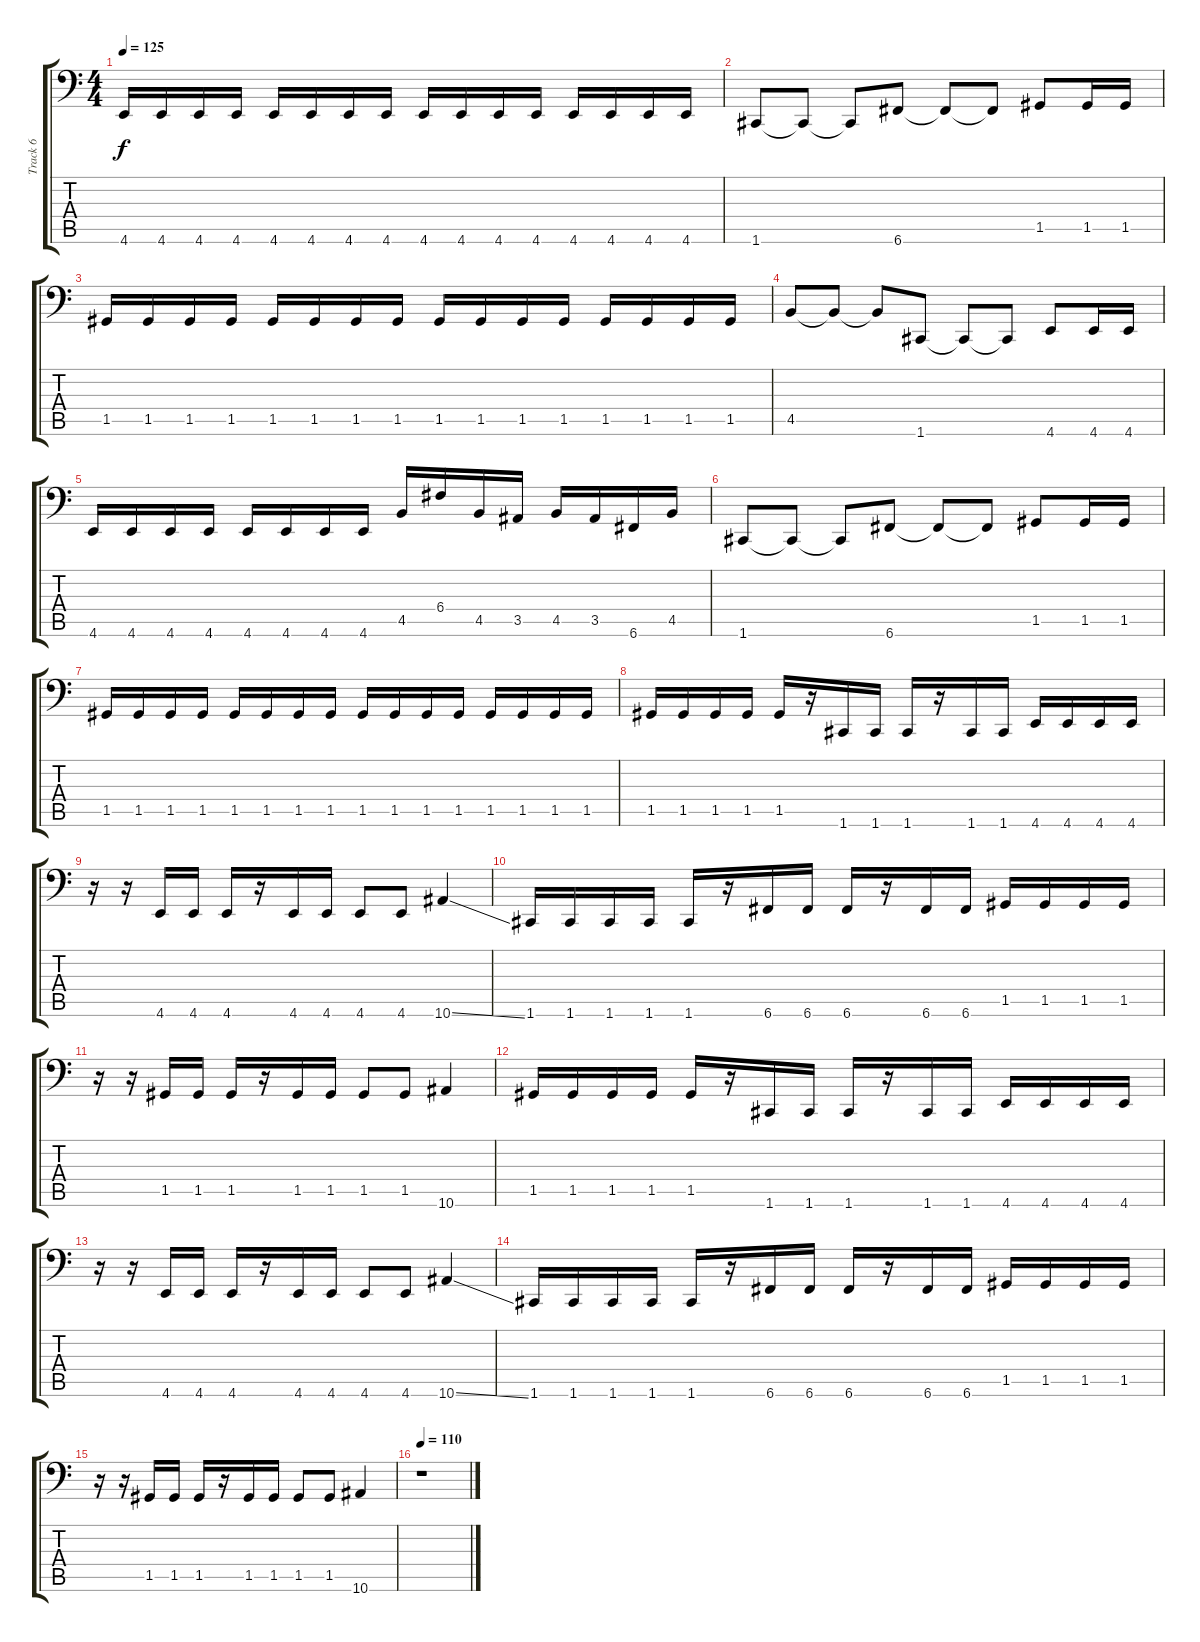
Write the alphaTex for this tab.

\track ("Track 6" "Track 6") {instrument electricbasspick}
\staff {score tabs}
\tuning (D3 A2 F2 C2 G1 C1) {hide}
\ts (4 4)
\tempo 125
\clef f4
\ks c
4.6.16{dy f} 4.6.16 4.6.16 4.6.16 4.6.16 4.6.16 4.6.16 4.6.16 4.6.16 4.6.16 4.6.16 4.6.16 4.6.16 4.6.16 4.6.16 4.6.16 |
1.6.8 1.6{t}.8 1.6{t}.8 6.6.8 6.6{t}.8 6.6{t}.8 1.5.8 1.5.16 1.5.16 |
1.5.16 1.5.16 1.5.16 1.5.16 1.5.16 1.5.16 1.5.16 1.5.16 1.5.16 1.5.16 1.5.16 1.5.16 1.5.16 1.5.16 1.5.16 1.5.16 |
4.5.8 4.5{t}.8 4.5{t}.8 1.6.8 1.6{t}.8 1.6{t}.8 4.6.8 4.6.16 4.6.16 |
4.6.16 4.6.16 4.6.16 4.6.16 4.6.16 4.6.16 4.6.16 4.6.16 4.5.16 6.4.16 4.5.16 3.5.16 4.5.16 3.5.16 6.6.16 4.5.16 |
1.6.8 1.6{t}.8 1.6{t}.8 6.6.8 6.6{t}.8 6.6{t}.8 1.5.8 1.5.16 1.5.16 |
1.5.16 1.5.16 1.5.16 1.5.16 1.5.16 1.5.16 1.5.16 1.5.16 1.5.16 1.5.16 1.5.16 1.5.16 1.5.16 1.5.16 1.5.16 1.5.16 |
1.5.16 1.5.16 1.5.16 1.5.16 1.5.16 r.16 1.6.16 1.6.16 1.6.16 r.16 1.6.16 1.6.16 4.6.16 4.6.16 4.6.16 4.6.16 |
r.16 r.16 4.6.16 4.6.16 4.6.16 r.16 4.6.16 4.6.16 4.6.8 4.6.8 10.6{ss}.4 |
1.6.16 1.6.16 1.6.16 1.6.16 1.6.16 r.16 6.6.16 6.6.16 6.6.16 r.16 6.6.16 6.6.16 1.5.16 1.5.16 1.5.16 1.5.16 |
r.16 r.16 1.5.16 1.5.16 1.5.16 r.16 1.5.16 1.5.16 1.5.8 1.5.8 10.6.4 |
1.5.16 1.5.16 1.5.16 1.5.16 1.5.16 r.16 1.6.16 1.6.16 1.6.16 r.16 1.6.16 1.6.16 4.6.16 4.6.16 4.6.16 4.6.16 |
r.16 r.16 4.6.16 4.6.16 4.6.16 r.16 4.6.16 4.6.16 4.6.8 4.6.8 10.6{ss}.4 |
1.6.16 1.6.16 1.6.16 1.6.16 1.6.16 r.16 6.6.16 6.6.16 6.6.16 r.16 6.6.16 6.6.16 1.5.16 1.5.16 1.5.16 1.5.16 |
r.16 r.16 1.5.16 1.5.16 1.5.16 r.16 1.5.16 1.5.16 1.5.8 1.5.8 10.6.4 |
\tempo 110
r.1
